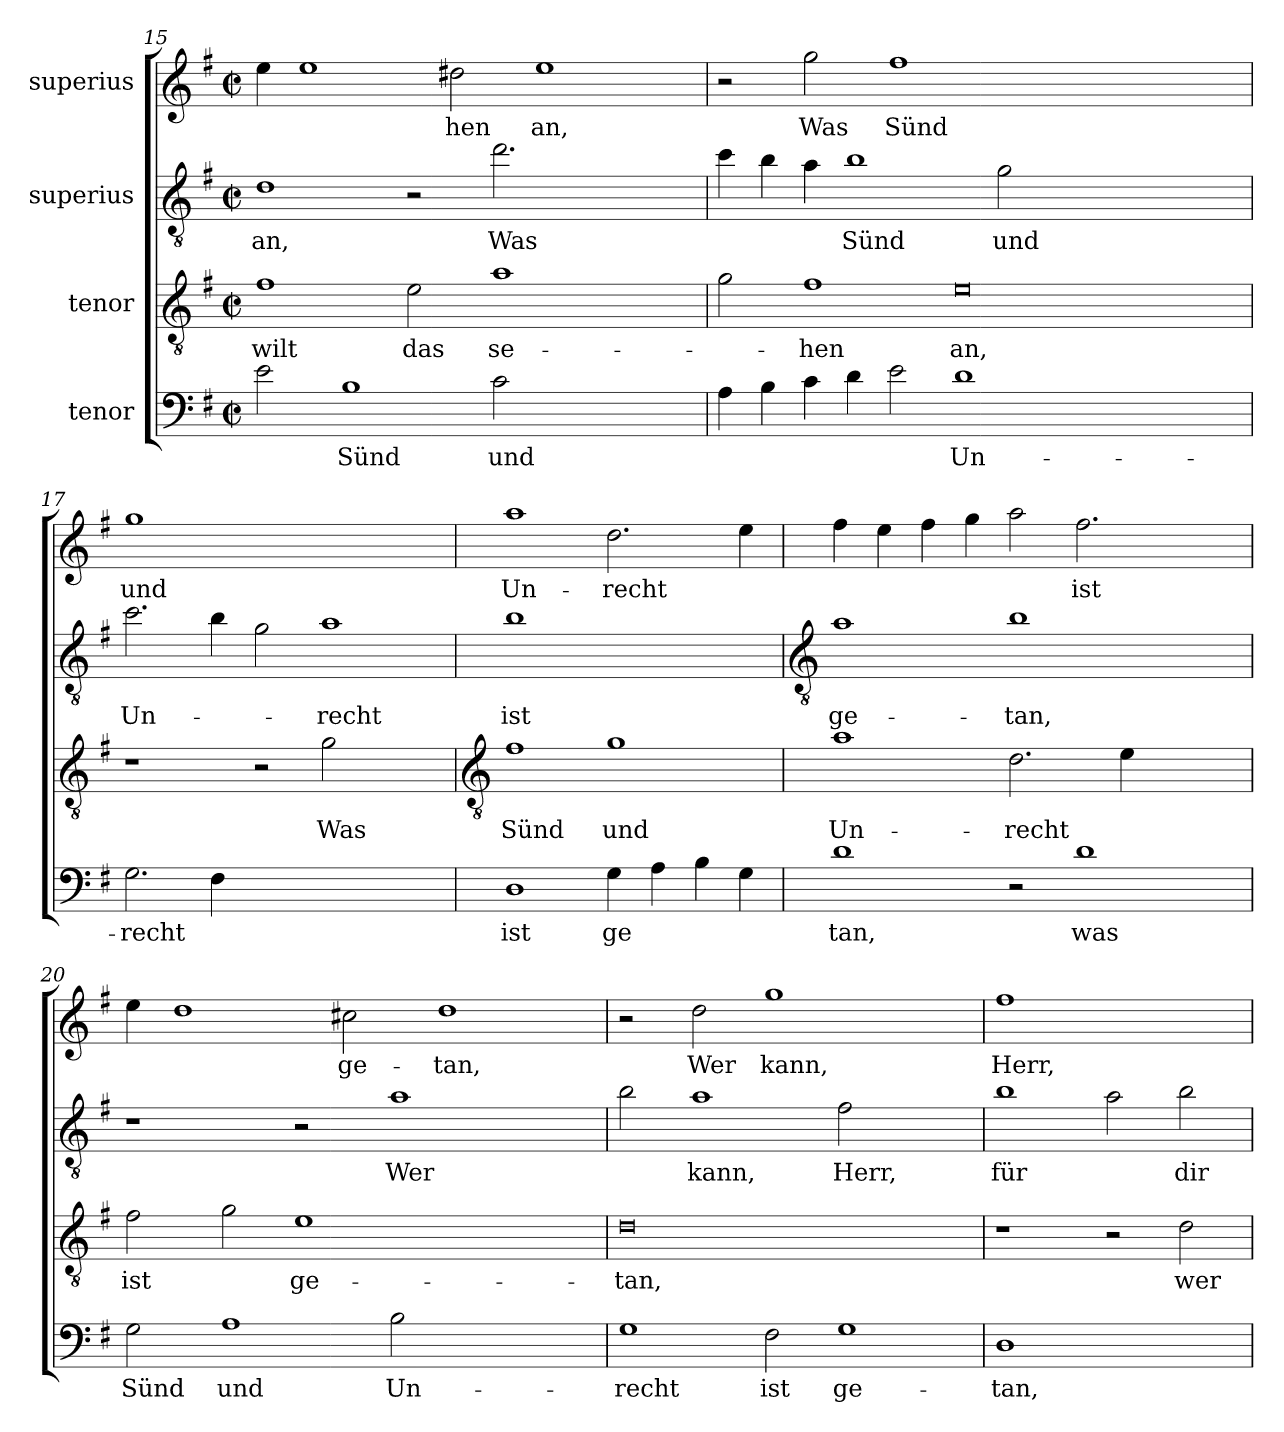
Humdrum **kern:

**kern	**text	**kern	**text	**kern	**text	**kern	**text
*part4	*part4	*part3	*part3	*part2	*part2	*part1	*part1
*staff4	*staff4	*staff3	*staff3	*staff2	*staff2	*staff1	*staff1
*I"tenor	*	*I"tenor	*	*I"superius	*	*I"superius	*
*clefF4	*	*clefGv2	*	*clefGv2	*	*clefG2	*
*ITrd4c7	*	*ITrd4c7	*	*ITrd4c7	*	*ITrd4c7	*
*k[]	*	*k[]	*	*k[]	*	*k[]	*
*C:	*	*C:	*	*C:	*	*C:	*
*M4/2	*	*M4/2	*	*M4/2	*	*M4/2	*
*met(c|)	*	*met(c|)	*	*met(c|)	*	*met(c|)	*
=15A	=15A	=15A	=15A	=15A	=15A	=15A	=15A
!	!	!	!LO:LY:b	!	!LO:LY:b	!	!
2A	.	1B	wilt	1G	an,	4a	.
.	.	.	.	.	.	1a	.
!	!LO:LY:b	!	!	!	!	!	!
1E	Sünd	.	.	.	.	.	.
!	!	!	!LO:LY:b	!	!	!	!
.	.	2A	das	2r	.	.	.
!	!	!	!	!	!	!	!LO:LY:b
.	.	.	.	.	.	2g#X	-hen
!	!LO:LY:b	!	!LO:LY:b	!	!LO:LY:b	!	!
2F	und	1d	se-	2.g	Was	.	.
!	!	!	!	!	!	!	!LO:LY:b
.	.	.	.	.	.	1a	an,
2.ryy	.	.	.	.	.	.	.
.	.	.	.	2ryy	.	.	.
.	.	4ryy	.	.	.	.	.
=16A	=16A	=16A	=16A	=16A	=16A	=16A	=16A
4D	.	2c	.	4f	.	2r	.
4E	.	.	.	4e	.	.	.
!	!	!	!LO:LY:b	!	!	!	!LO:LY:b
4F	.	1B	-hen	4d	.	2cc	Was
!	!	!	!	!	!LO:LY:b	!	!
4G	.	.	.	1e	Sünd	.	.
!	!	!	!	!	!	!	!LO:LY:b
2A	.	.	.	.	.	1b	Sünd
!	!LO:LY:b	!	!LO:LY:b	!	!	!	!
1G	Un-	0A	an,	.	.	.	.
!	!	!	!	!	!LO:LY:b	!	!
.	.	.	.	2c	und	.	.
.	.	.	.	.	.	1.ryy	.
.	.	.	.	1ryy	.	.	.
1ryy	.	.	.	.	.	.	.
.	.	.	.	4ryy	.	.	.
=17A	=17A	=17A	=17A	=17A	=17A	=17A	=17A
!	!LO:LY:b	!	!	!	!LO:LY:b	!	!LO:LY:b
2.C	-recht	1r	.	2.f	Un-	1cc	und
4BB	.	.	.	4e	.	.	.
1.ryy	.	2r	.	2c	.	1.ryy	.
!	!	!	!LO:LY:b	!	!LO:LY:b	!	!
.	.	2c	Was	1d	-recht	.	.
.	.	2ryy	.	.	.	.	.
!!LO:LB:g=z
=18	=18	=18	=18	=18	=18	=18	=18
*	*	*clefGv2	*	*	*	*	*
!	!LO:LY:b	!	!LO:LY:b	!	!LO:LY:b	!	!LO:LY:b
1GG	ist	1B	Sünd	1e	ist	1dd	Un-
!	!LO:LY:b	!	!LO:LY:b	!	!	!	!LO:LY:b
4C	ge	1c	und	1ryy	.	2.g	-recht
4D	.	.	.	.	.	.	.
4E	.	.	.	.	.	.	.
4C	.	.	.	.	.	4a	.
!!LO:LB:g=z
=19	=19	=19	=19	=19	=19	=19	=19
*	*	*	*	*clefGv2	*	*	*
!	!LO:LY:b	!	!LO:LY:b	!	!LO:LY:b	!	!
1G	tan,	1d	Un-	1d	ge-	4b	.
.	.	.	.	.	.	4a	.
.	.	.	.	.	.	4b	.
.	.	.	.	.	.	4cc	.
!	!	!	!LO:LY:b	!	!LO:LY:b	!	!
2r	.	2.G	-recht	1e	-tan,	2dd	.
!	!LO:LY:b	!	!	!	!	!	!LO:LY:b
1G	was	.	.	.	.	2.b	ist
.	.	4A	.	.	.	.	.
.	.	2ryy	.	2ryy	.	.	.
.	.	.	.	.	.	4ryy	.
=20	=20	=20	=20	=20	=20	=20	=20
!	!LO:LY:b	!	!LO:LY:b	!	!	!	!
2C	Sünd	2B	ist	1r	.	4a	.
.	.	.	.	.	.	1g	.
!	!LO:LY:b	!	!	!	!	!	!
1D	und	2c	.	.	.	.	.
!	!	!	!LO:LY:b	!	!	!	!
.	.	1A	ge-	2r	.	.	.
!	!	!	!	!	!	!	!LO:LY:b
.	.	.	.	.	.	2f#X	ge-
!	!LO:LY:b	!	!	!	!LO:LY:b	!	!
2E	Un-	.	.	1d	Wer	.	.
!	!	!	!	!	!	!	!LO:LY:b
.	.	.	.	.	.	1g	-tan,
2.ryy	.	2.ryy	.	.	.	.	.
.	.	.	.	4ryy	.	.	.
=21	=21	=21	=21	=21	=21	=21	=21
!	!LO:LY:b	!	!LO:LY:b	!	!	!	!
1C	-recht	0G	-tan,	2e	.	2r	.
!	!	!	!	!	!LO:LY:b	!	!LO:LY:b
.	.	.	.	1d	kann,	2g	Wer
!	!LO:LY:b	!	!	!	!	!	!LO:LY:b
2BB	ist	.	.	.	.	1cc	kann,
!	!LO:LY:b	!	!	!	!LO:LY:b	!	!
1C	ge-	.	.	2B	Herr,	.	.
.	.	2ryy	.	2ryy	.	2ryy	.
=22	=22	=22	=22	=22	=22	=22	=22
!	!LO:LY:b	!	!	!	!LO:LY:b	!	!LO:LY:b
1GG	-tan,	1r	.	1e	für	1b	Herr,
1ryy	.	2r	.	2d	.	1ryy	.
!	!	!	!LO:LY:b	!	!LO:LY:b	!	!
.	.	2G	wer	2e	dir	.	.
=	=	=	=	=	=	=	=
*-	*-	*-	*-	*-	*-	*-	*-
